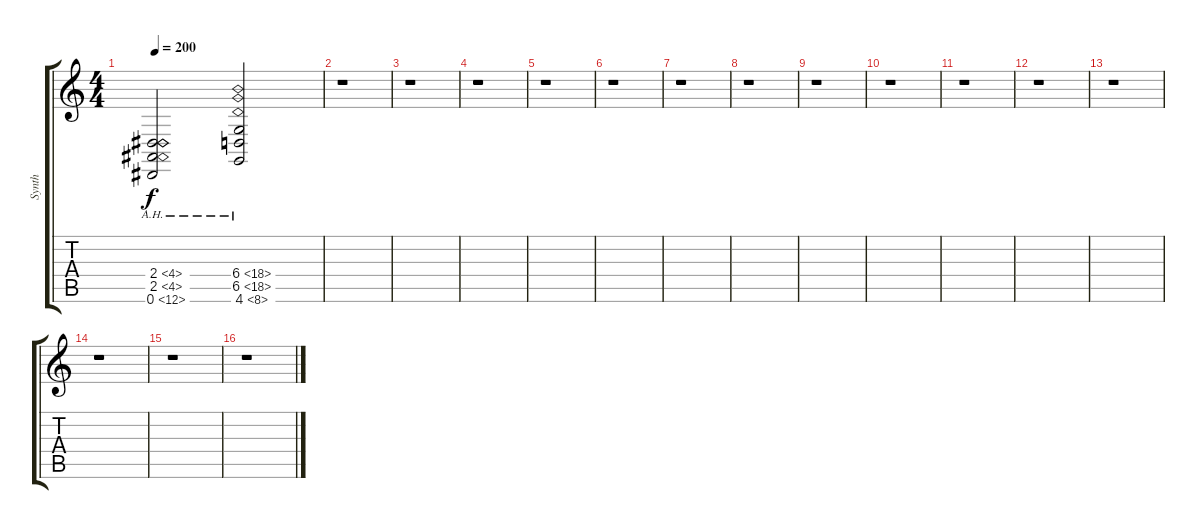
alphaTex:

\track ("Synth" "Synth") {instrument stringensemble1}
\staff {score tabs}
\tuning (Eb4 Bb3 Gb3 Db3 Ab2 Eb2) {hide}
\ts (4 4)
\tempo 200
\clef g2
\ks c
(2.4{ah 2} 2.5{ah 2} 0.6{ah 12}).2{dy f} (6.4{ah 12} 6.5{ah 12} 4.6{ah 4}).2 |
r.1 |
r.1 |
r.1 |
r.1 |
r.1 |
r.1 |
r.1 |
r.1 |
r.1 |
r.1 |
r.1 |
r.1 |
r.1 |
r.1 |
r.1
